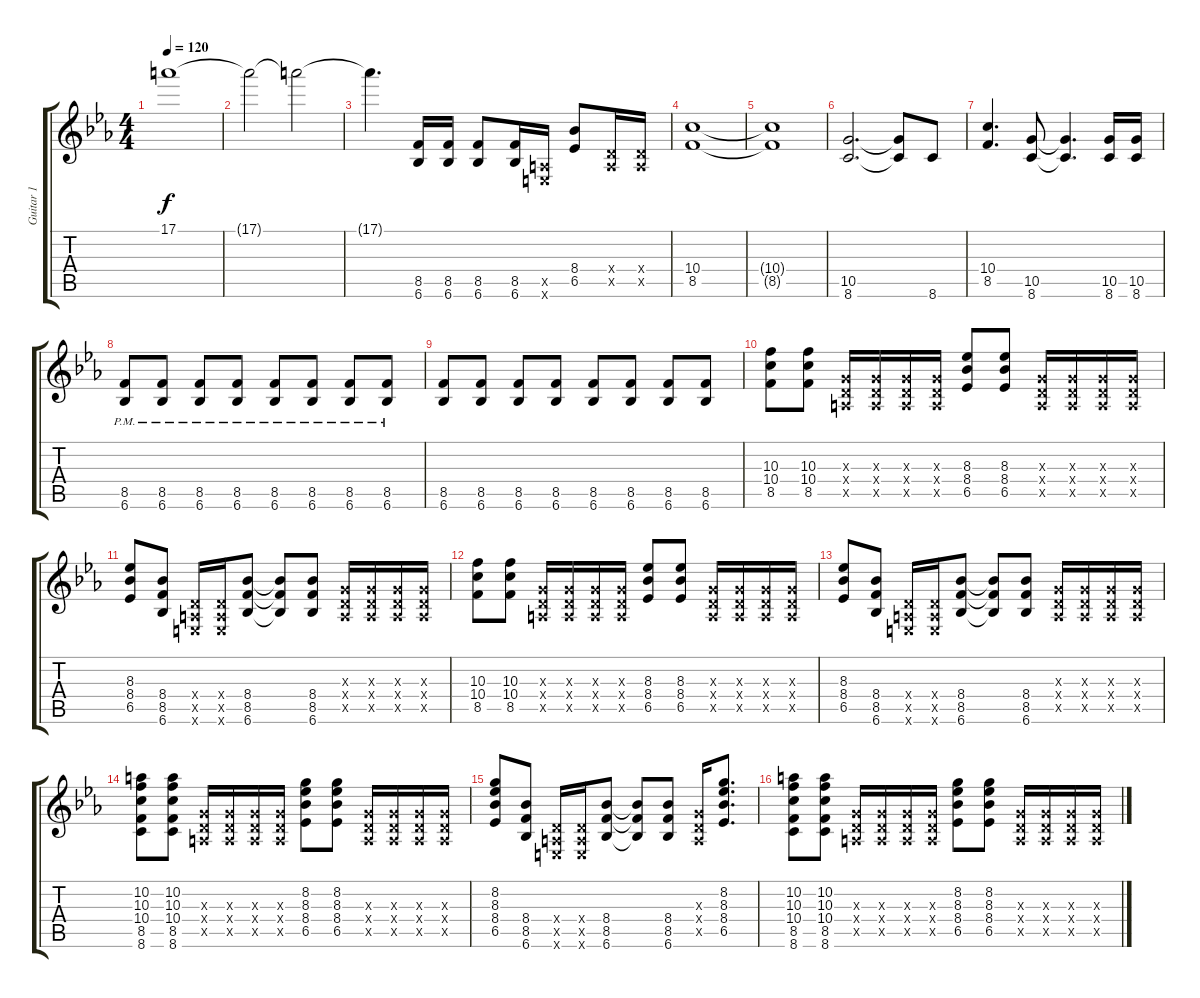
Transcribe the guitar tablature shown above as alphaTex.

\track ("Guitar 1" "Guitar 1") {instrument overdrivenguitar}
\staff {score tabs}
\tuning (E4 B3 G3 D3 A2 E2) {hide}
\ts (4 4)
\tempo 120
\clef g2
\ks eb
17.1{t}.1{dy f} |
17.1{t}.2 17.1{t}.2{volume 16} |
17.1{t}.4{d} (8.5 6.6).16 (8.5 6.6).16 (8.5 6.6).8 (8.5 6.6).16 (0.5{x} 0.6{x}).16 (8.4 6.5).8 (0.4{x} 0.5{x}).16 (0.4{x} 0.5{x}).16 |
(10.4 8.5).1 |
(10.4{t} 8.5{t}).1 |
(10.5 8.6).2{d} (10.5{t} 8.6{t}).8 8.6.8 |
(10.4 8.5).4{d} (10.5 8.6).8 (10.5{t} 8.6{t}).4{d} (10.5 8.6).16 (10.5 8.6).16 |
(8.5{pm} 6.6{pm}).8 (8.5{pm} 6.6{pm}).8 (8.5{pm} 6.6{pm}).8 (8.5{pm} 6.6{pm}).8 (8.5{pm} 6.6{pm}).8 (8.5{pm} 6.6{pm}).8 (8.5{pm} 6.6{pm}).8 (8.5{pm} 6.6{pm}).8 |
(8.5 6.6).8 (8.5 6.6).8 (8.5 6.6).8 (8.5 6.6).8 (8.5 6.6).8 (8.5 6.6).8 (8.5 6.6).8 (8.5 6.6).8 |
(10.3 10.4 8.5).8 (10.3 10.4 8.5).8 (0.3{x} 0.4{x} 0.5{x}).16 (0.3{x} 0.4{x} 0.5{x}).16 (0.3{x} 0.4{x} 0.5{x}).16 (0.3{x} 0.4{x} 0.5{x}).16 (8.3 8.4 6.5).8 (8.3 8.4 6.5).8 (0.3{x} 0.4{x} 0.5{x}).16 (0.3{x} 0.4{x} 0.5{x}).16 (0.3{x} 0.4{x} 0.5{x}).16 (0.3{x} 0.4{x} 0.5{x}).16 |
(8.3 8.4 6.5).8 (8.4 8.5 6.6).8 (0.4{x} 0.5{x} 0.6{x}).16 (0.4{x} 0.5{x} 0.6{x}).16 (8.4 8.5 6.6).8 (8.4{t} 8.5{t} 6.6{t}).8 (8.4 8.5 6.6).8 (0.3{x} 0.4{x} 0.5{x}).16 (0.3{x} 0.4{x} 0.5{x}).16 (0.3{x} 0.4{x} 0.5{x}).16 (0.3{x} 0.4{x} 0.5{x}).16 |
(10.3 10.4 8.5).8 (10.3 10.4 8.5).8 (0.3{x} 0.4{x} 0.5{x}).16 (0.3{x} 0.4{x} 0.5{x}).16 (0.3{x} 0.4{x} 0.5{x}).16 (0.3{x} 0.4{x} 0.5{x}).16 (8.3 8.4 6.5).8 (8.3 8.4 6.5).8 (0.3{x} 0.4{x} 0.5{x}).16 (0.3{x} 0.4{x} 0.5{x}).16 (0.3{x} 0.4{x} 0.5{x}).16 (0.3{x} 0.4{x} 0.5{x}).16 |
(8.3 8.4 6.5).8 (8.4 8.5 6.6).8 (0.4{x} 0.5{x} 0.6{x}).16 (0.4{x} 0.5{x} 0.6{x}).16 (8.4 8.5 6.6).8 (8.4{t} 8.5{t} 6.6{t}).8 (8.4 8.5 6.6).8 (0.3{x} 0.4{x} 0.5{x}).16 (0.3{x} 0.4{x} 0.5{x}).16 (0.3{x} 0.4{x} 0.5{x}).16 (0.3{x} 0.4{x} 0.5{x}).16 |
(10.2 10.3 10.4 8.5 8.6).8 (10.2 10.3 10.4 8.5 8.6).8 (0.3{x} 0.4{x} 0.5{x}).16 (0.3{x} 0.4{x} 0.5{x}).16 (0.3{x} 0.4{x} 0.5{x}).16 (0.3{x} 0.4{x} 0.5{x}).16 (8.2 8.3 8.4 6.5).8 (8.2 8.3 8.4 6.5).8 (0.3{x} 0.4{x} 0.5{x}).16 (0.3{x} 0.4{x} 0.5{x}).16 (0.3{x} 0.4{x} 0.5{x}).16 (0.3{x} 0.4{x} 0.5{x}).16 |
(8.2 8.3 8.4 6.5).8 (8.4 8.5 6.6).8 (0.4{x} 0.5{x} 0.6{x}).16 (0.4{x} 0.5{x} 0.6{x}).16 (8.4 8.5 6.6).8 (8.4{t} 8.5{t} 6.6{t}).8 (8.4 8.5 6.6).8 (0.3{x} 0.4{x} 0.5{x}).16 (8.2 8.3 8.4 6.5).8{d} |
(10.2 10.3 10.4 8.5 8.6).8 (10.2 10.3 10.4 8.5 8.6).8 (0.3{x} 0.4{x} 0.5{x}).16 (0.3{x} 0.4{x} 0.5{x}).16 (0.3{x} 0.4{x} 0.5{x}).16 (0.3{x} 0.4{x} 0.5{x}).16 (8.2 8.3 8.4 6.5).8 (8.2 8.3 8.4 6.5).8 (0.3{x} 0.4{x} 0.5{x}).16 (0.3{x} 0.4{x} 0.5{x}).16 (0.3{x} 0.4{x} 0.5{x}).16 (0.3{x} 0.4{x} 0.5{x}).16
